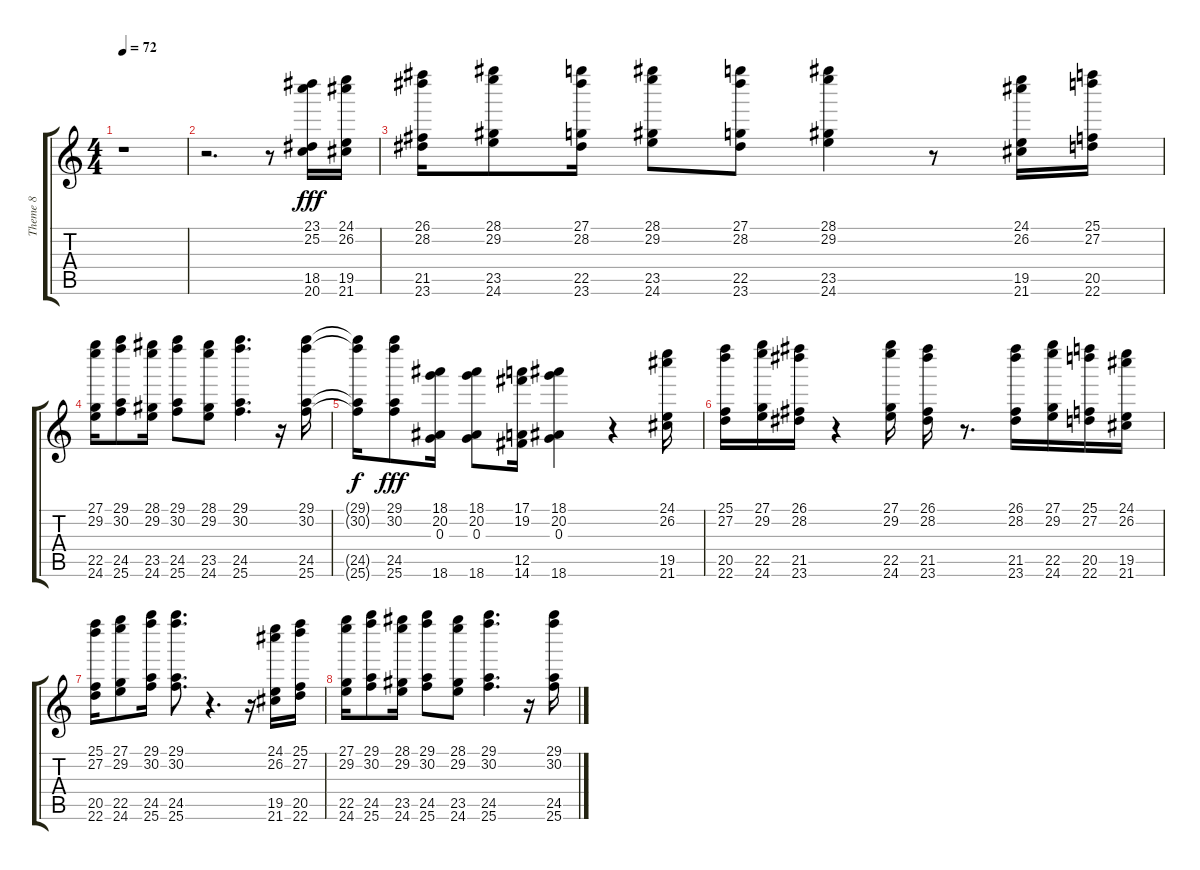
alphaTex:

\track ("Theme 8" "Theme 8") {instrument acousticguitarsteel}
\staff {score tabs}
\tuning (E4 B3 G3 D3 A2 E2) {hide}
\ts (4 4)
\tempo 72
\clef g2
\ks c
r.1{dy f} |
r.2{d} r.8 (23.1 25.2 18.5 20.6).16{dy fff} (24.1 26.2 19.5 21.6).16 |
(26.1 28.2 21.5 23.6).16 (28.1 29.2 23.5 24.6).8 (27.1 28.2 22.5 23.6).16 (28.1 29.2 23.5 24.6).8 (27.1 28.2 22.5 23.6).8 (28.1 29.2 23.5 24.6).4 r.8 (24.1 26.2 19.5 21.6).16 (25.1 27.2 20.5 22.6).16 |
(27.1 29.2 22.5 24.6).16 (29.1 30.2 24.5 25.6).8 (28.1 29.2 23.5 24.6).16 (29.1 30.2 24.5 25.6).8 (28.1 29.2 23.5 24.6).8 (29.1 30.2 24.5 25.6).4{d} r.16 (29.1 30.2 24.5 25.6).16 |
(29.1{t} 30.2{t} 24.5{t} 25.6{t}).16{dy f} (29.1 30.2 24.5 25.6).8{dy fff} (18.1 20.2 0.3 18.6).16 (18.1 20.2 0.3 18.6).8 (17.1 19.2 12.5 14.6).16 (18.1 20.2 0.3 18.6).4 r.4 (24.1 26.2 19.5 21.6).16 |
(25.1 27.2 20.5 22.6).16 (27.1 29.2 22.5 24.6).16 (26.1 28.2 21.5 23.6).16 r.4 (27.1 29.2 22.5 24.6).16 (26.1 28.2 21.5 23.6).16 r.8{d} (26.1 28.2 21.5 23.6).16 (27.1 29.2 22.5 24.6).16 (25.1 27.2 20.5 22.6).16 (24.1 26.2 19.5 21.6).16 |
(25.1 27.2 20.5 22.6).16 (27.1 29.2 22.5 24.6).8 (29.1 30.2 24.5 25.6).16 (29.1 30.2 24.5 25.6).8{d} r.4{d} r.16 (24.1 26.2 19.5 21.6).16 (25.1 27.2 20.5 22.6).16 |
(27.1 29.2 22.5 24.6).16 (29.1 30.2 24.5 25.6).8 (28.1 29.2 23.5 24.6).16 (29.1 30.2 24.5 25.6).8 (28.1 29.2 23.5 24.6).8 (29.1 30.2 24.5 25.6).4{d} r.16 (29.1 30.2 24.5 25.6).16
